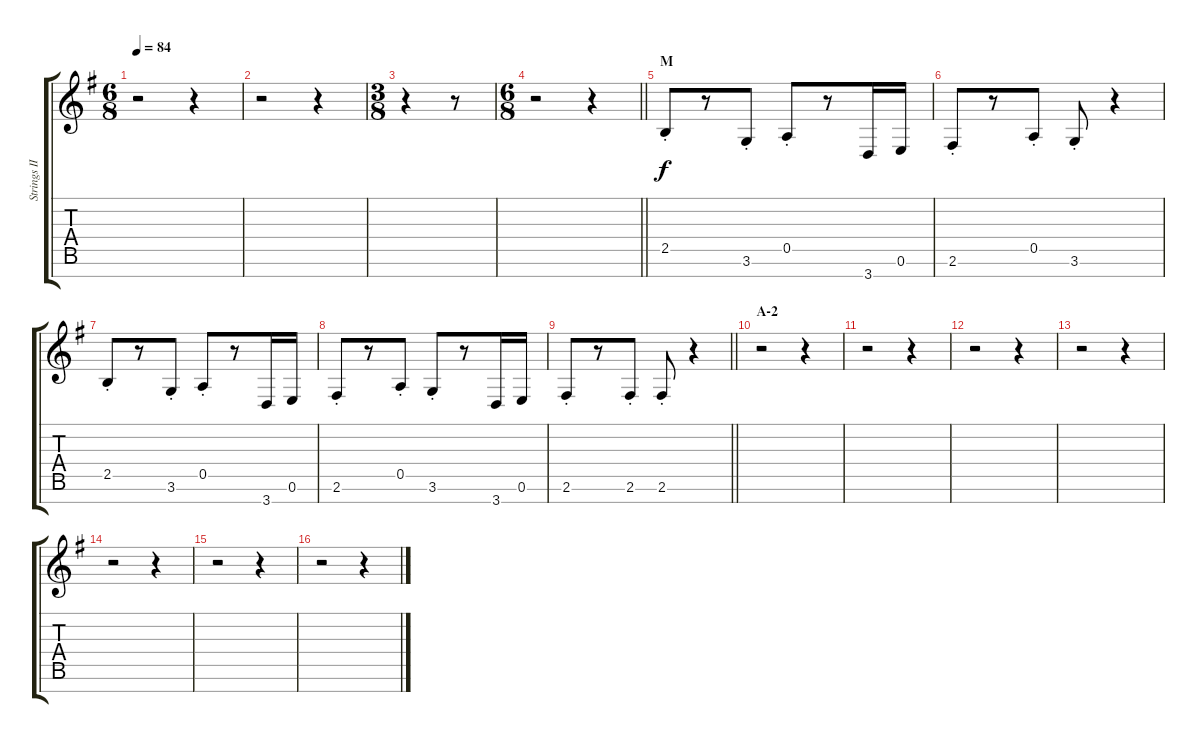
\track ("Strings II" "Strings II") {instrument stringensemble1}
\staff {score tabs}
\tuning (E5 B4 G4 D4 A3 E3 B2) {hide}
\ts (6 8)
\tempo 84
\clef g2
\ks g
r.2{dy f} r.4 |
r.2 r.4 |
\ts (3 8)
r.4 r.8 |
\ts (6 8)
\barLineRight lightlight
r.2 r.4 |
\section ("" "M")
2.5{st}.8 r.8 3.6{st}.8 0.5{st}.8 r.8 3.7.16 0.6.16 |
2.6{st}.8 r.8 0.5{st}.8 3.6{st}.8 r.4 |
2.5{st}.8 r.8 3.6{st}.8 0.5{st}.8 r.8 3.7.16 0.6.16 |
2.6{st}.8 r.8 0.5{st}.8 3.6{st}.8 r.8 3.7.16 0.6.16 |
\barLineRight lightlight
2.6{st}.8 r.8 2.6{st}.8 2.6{st}.8 r.4 |
\section ("" "A-2")
r.2 r.4 |
r.2 r.4 |
r.2 r.4 |
r.2 r.4 |
r.2 r.4 |
r.2 r.4 |
r.2 r.4
